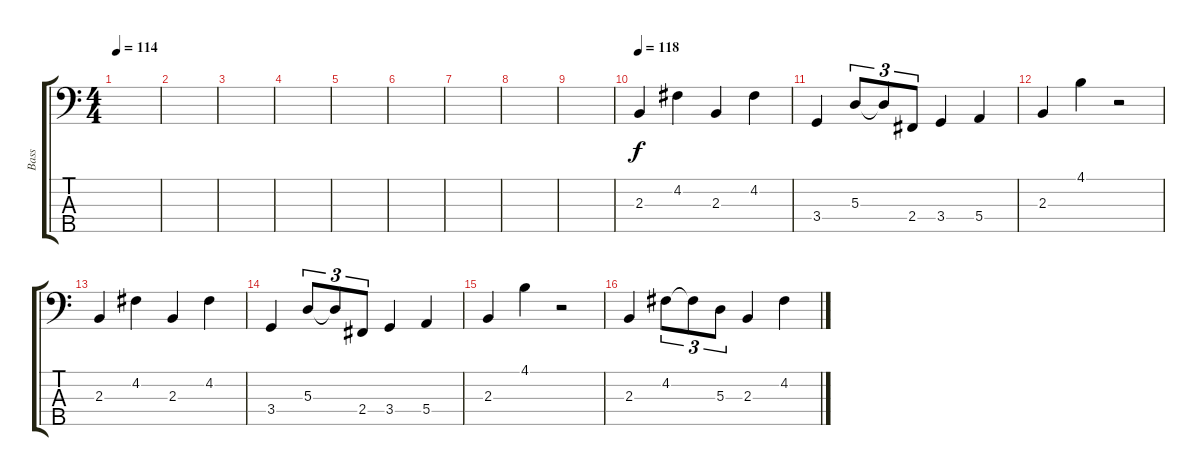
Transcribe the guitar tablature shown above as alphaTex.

\track ("Bass " "Bass ") {instrument electricbassfinger}
\staff {score tabs}
\tuning (G2 D2 A1 E1 B0) {hide}
\ts (4 4)
\tempo 114
\clef f4
\ks c
|
|
|
|
|
|
|
|
|
\tempo 115
\tempo 118
2.3.4 4.2.4 2.3.4 4.2.4 |
3.4.4 5.3.8{tu (3 2)} 5.3{t}.8{tu (3 2)} 2.4.8{tu (3 2)} 3.4.4 5.4.4 |
2.3.4 4.1.4 r.2 |
2.3.4 4.2.4 2.3.4 4.2.4 |
3.4.4 5.3.8{tu (3 2)} 5.3{t}.8{tu (3 2)} 2.4.8{tu (3 2)} 3.4.4 5.4.4 |
2.3.4 4.1.4 r.2 |
2.3.4 4.2.8{tu (3 2)} 4.2{t}.8{tu (3 2)} 5.3.8{tu (3 2)} 2.3.4 4.2.4
